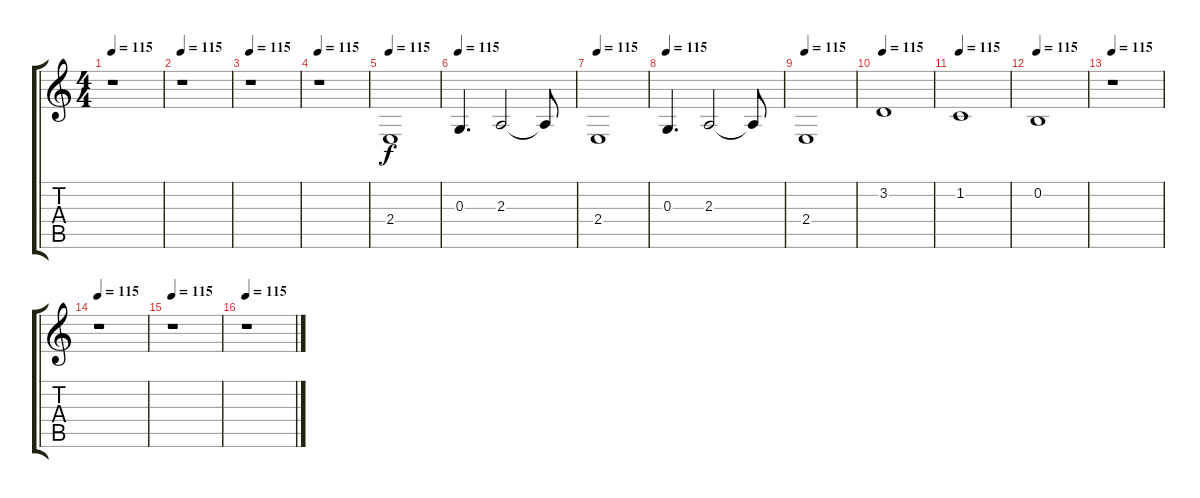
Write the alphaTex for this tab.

\track "" {instrument recorder}
\staff {score tabs}
\tuning (E4 B3 G3 D3 A2 E2) {hide}
\ts (4 4)
\tempo 115
\clef g2
\ks c
r.1{dy f} |
\tempo 115
r.1 |
\tempo 115
r.1 |
\tempo 115
r.1 |
\tempo 115
2.4.1 |
\tempo 115
0.3.4{d} 2.3.2 2.3{t}.8 |
\tempo 115
2.4.1 |
\tempo 115
0.3.4{d} 2.3.2 2.3{t}.8 |
\tempo 115
2.4.1 |
\tempo 115
3.2.1 |
\tempo 115
1.2.1 |
\tempo 115
0.2.1 |
\tempo 115
r.1 |
\tempo 115
r.1 |
\tempo 115
r.1 |
\tempo 115
r.1
